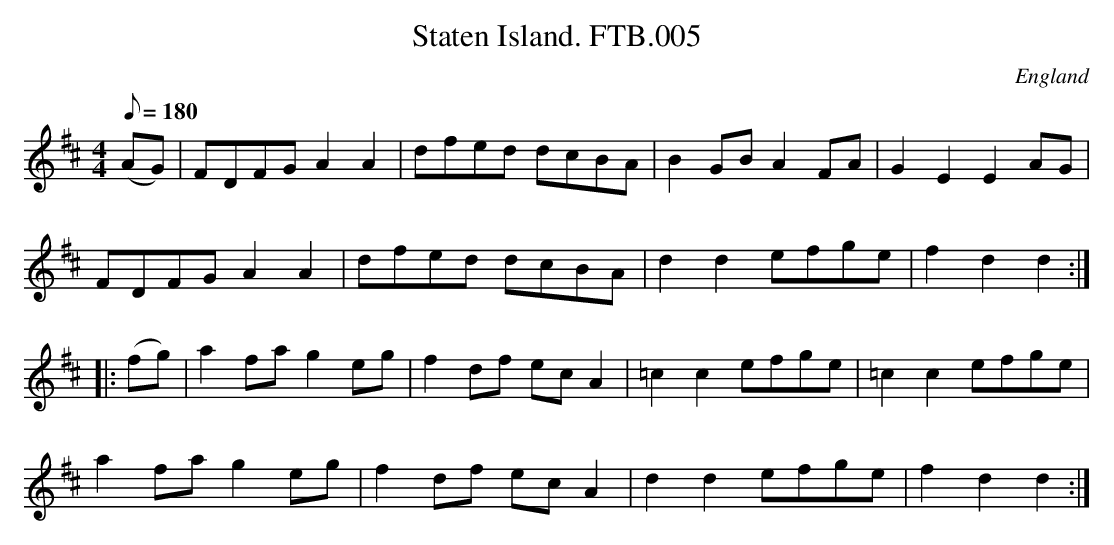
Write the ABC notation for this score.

X:1
T:Staten Island. FTB.005
M:4/4
L:1/8
Q:180
O:England
K:D major
(AG)|FDFGA2A2|dfed dcBA|B2GBA2FA|G2E2E2AG|
FDFGA2A2|dfed dcBA|d2d2 efge|f2d2d2:|
|:(fg)|a2fag2eg|f2df ecA2|=c2c2efge|=c2c2efge|
a2fag2eg|f2df ecA2|d2d2efge|f2d2d2:|
